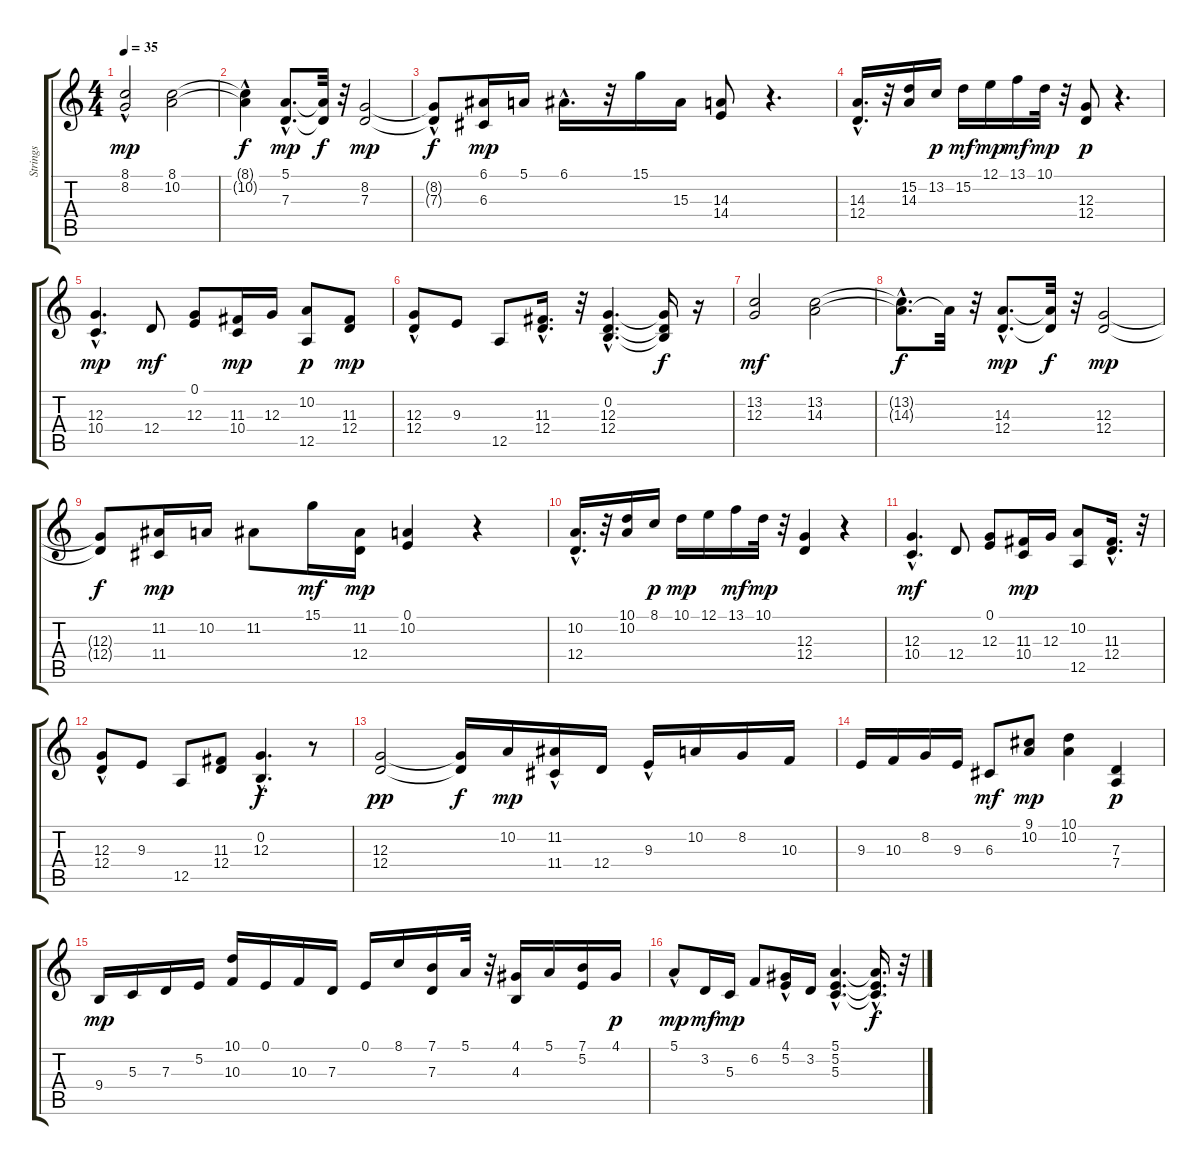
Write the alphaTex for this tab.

\track ("Strings" "Strings") {instrument stringensemble1}
\staff {score tabs}
\tuning (E4 B3 G3 D3 A2 E2) {hide}
\ts (4 4)
\tempo 35
\clef g2
\ks c
(8.1{hac} 8.2).2{dy mp instrument stringensemble1} (8.1 10.2).2 |
(8.1{hac t} 10.2{t}).4{dy f} (5.1{hac} 7.3{hac}).8{d dy mp} (5.1{t} 7.3{t}).32{dy f} r.32 (8.2 7.3).2{dy mp} |
(8.2{t} 7.3{hac t}).8{dy f} (6.1 6.3).16{dy mp} 5.1.16 6.1{hac}.16{d} r.32 15.1.16 15.3.16 (14.3 14.4).8 r.4{d} |
(14.3 12.4{hac}).16{d} r.32 (15.2 14.3).16 13.2.16{dy p} 15.2.16{dy mf} 12.1.16{dy mp} 13.1.16{dy mf} 10.1.32{dy mp} r.32 (12.3 12.4).8{dy p} r.4{d} |
(12.3{hac} 10.4{hac}).4{d dy mp} 12.4.8{dy mf} (0.1 12.3).8 (11.3 10.4).16{dy mp} 12.3.16 (10.2 12.5).8{dy p} (11.3 12.4).8{dy mp} |
(12.3{hac} 12.4).8 9.3.8 12.5.8 (11.3{hac} 12.4{hac}).16{d} r.32 (0.2{hac} 12.3{hac} 12.4{hac}).4{d} (0.2{t} 12.3{t} 12.4{t}).16{dy f} r.16 |
(13.2 12.3).2{dy mf} (13.2 14.3).2 |
(13.2{hac t} 14.3{hac t}).8{d dy f} 14.3{t}.32 r.32 (14.3{hac} 12.4{hac}).8{d dy mp} (14.3{t} 12.4{t}).32{dy f} r.32 (12.3 12.4).2{dy mp} |
(12.3{t} 12.4{t}).8{dy f} (11.2 11.4).16{dy mp} 10.2.16 11.2.8 15.1.16{dy mf} (11.2 12.4).16{dy mp} (0.1 10.2).4 r.4 |
(10.2{hac} 12.4{hac}).16{d} r.32 (10.1 10.2).16 8.1.16{dy p} 10.1.16{dy mp} 12.1.16 13.1.16{dy mf} 10.1.32{dy mp} r.32 (12.3 12.4).4 r.4 |
(12.3 10.4{hac}).4{d dy mf} 12.4.8 (0.1 12.3).8 (11.3 10.4).16{dy mp} 12.3.16 (10.2 12.5).8 (11.3{hac} 12.4{hac}).16{d} r.32 |
(12.3{hac} 12.4).8 9.3.8 12.5.8 (11.3 12.4).8 (0.2{hac} 12.3{hac}).4{d dy f} r.8 |
(12.3 12.4).2{dy pp} (12.3{t} 12.4{t}).16{dy f} 10.2.16{dy mp} (11.2{hac} 11.4).16 12.4.16 9.3{hac}.16 10.2.16 8.2.16 10.3.16 |
9.3.16 10.3.16 8.2.16 9.3.16 6.3.8{dy mf} (9.1 10.2).8{dy mp} (10.1 10.2).4 (7.3 7.4).4{dy p} |
9.4.16{dy mp} 5.3.16 7.3.16 5.2.16 (10.1 10.3).16 0.1.16 10.3.16 7.3.16 0.1.16 8.1.16 (7.1 7.3).16 5.1.32 r.32 (4.1 4.3).16 5.1.16 (7.1 5.2).16 4.1.16{dy p} |
5.1{hac}.8{dy mp} 3.2.16{dy mf} 5.3.16{dy mp} 6.2.8 (4.1 5.2{hac}).16 3.2.16 (5.1{hac} 5.2{hac} 5.3{hac}).4{d} (5.1{hac t} 5.2{hac t} 5.3{hac t}).16{d dy f} r.32
